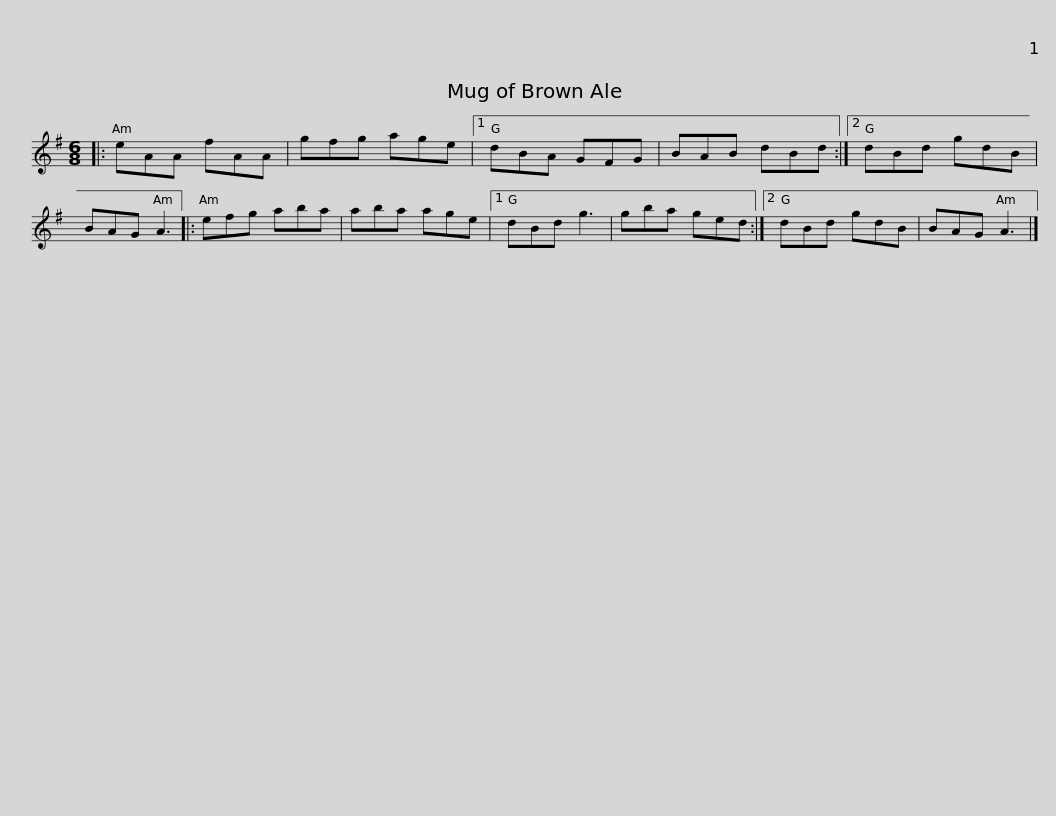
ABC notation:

X:1
L:1/8
M:6/8
I:linebreak $
K:G
V:1 treble
V:1
|: eAA fAA | gfg age |1 dBA GFG | BAB dBd :|2 dBd gdB | %5
 BAG A3 |: efg aba |$ aba age |1 dBd g3 | gba ged :|2 %10
 dBd gdB | BAG A3 |] %12
